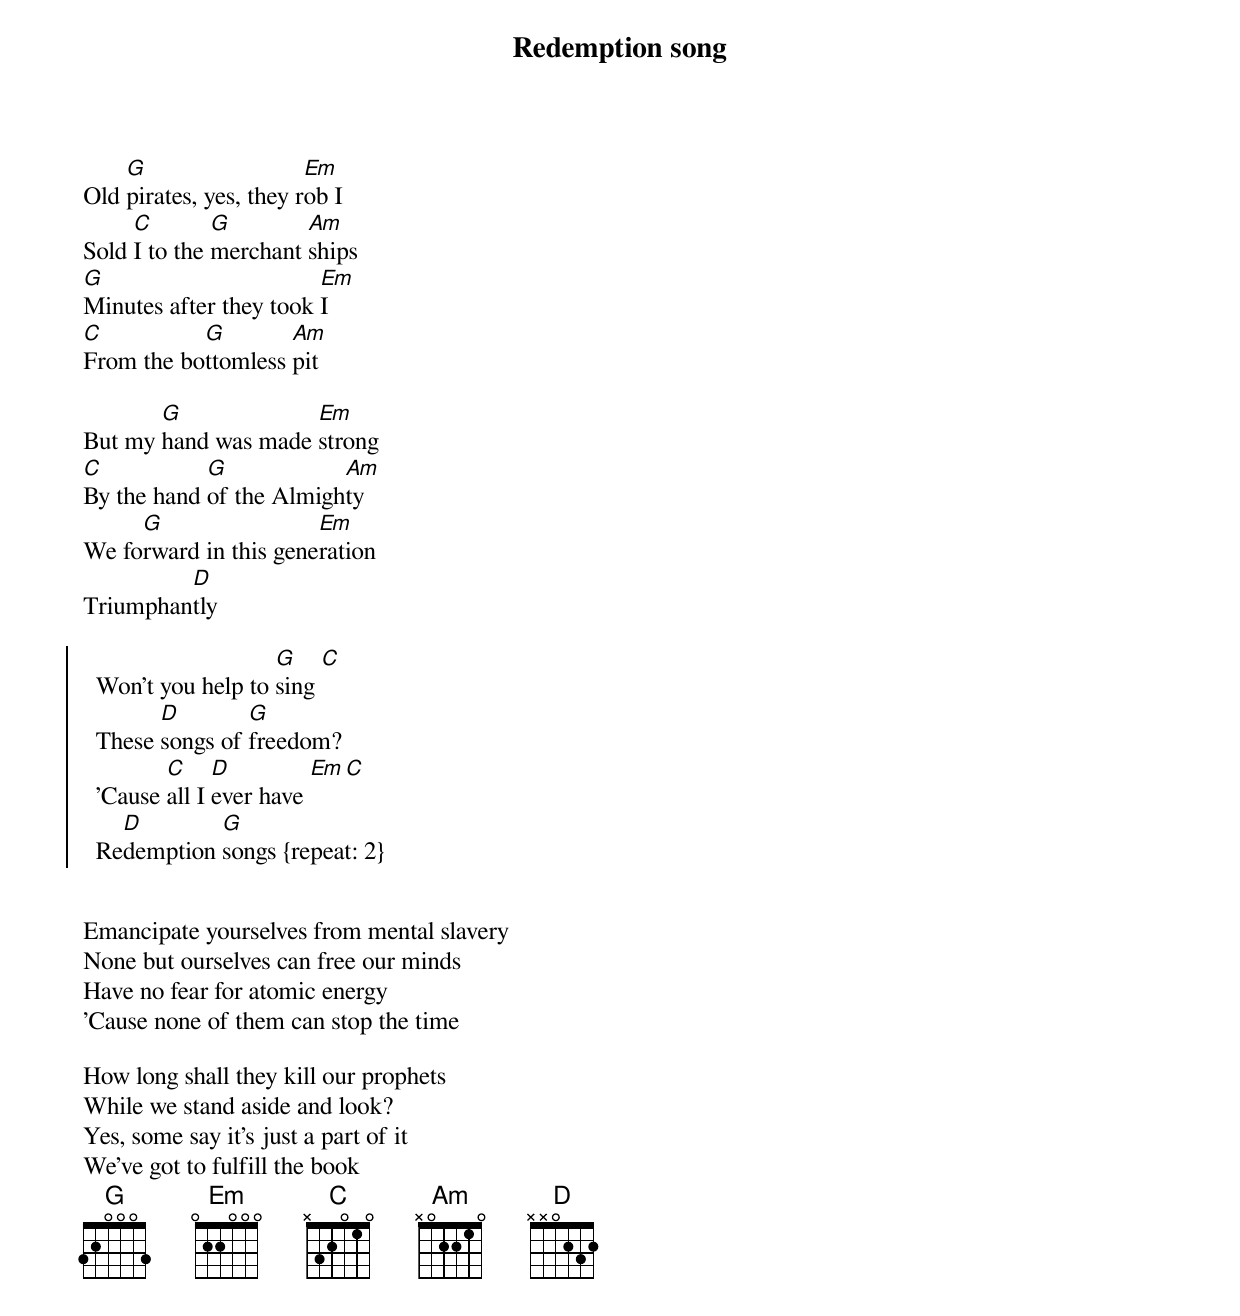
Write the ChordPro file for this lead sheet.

{title: Redemption song}
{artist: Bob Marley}
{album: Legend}
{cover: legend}
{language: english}
{columns: 2}
{define: G frets 3 2 0 0 0 3}
{define: C frets X 3 2 0 1 0}
{define: Am frets X 0 2 2 1 0}
{define: Em frets 0 2 2 0 0 0}
{define: D frets X X 0 2 3 2}


Old [G]pirates, yes, they r[Em]ob I
Sold [C]I to the [G]merchant [Am]ships
[G]Minutes after they took [Em]I
[C]From the bo[G]ttomless [Am]pit

But my [G]hand was made [Em]strong
[C]By the hand [G]of the Almigh[Am]ty
We fo[G]rward in this gene[Em]ration
Triumphan[D]tly

{start_of_chorus}
  Won't you help to [G]sing [C]
  These [D]songs of [G]freedom?
  'Cause [C]all I [D]ever have [Em C]
  Re[D]demption [G]songs {repeat: 2}
{end_of_chorus}


Emancipate yourselves from mental slavery
None but ourselves can free our minds
Have no fear for atomic energy
'Cause none of them can stop the time

How long shall they kill our prophets
While we stand aside and look?
Yes, some say it's just a part of it
We've got to fulfill the book
